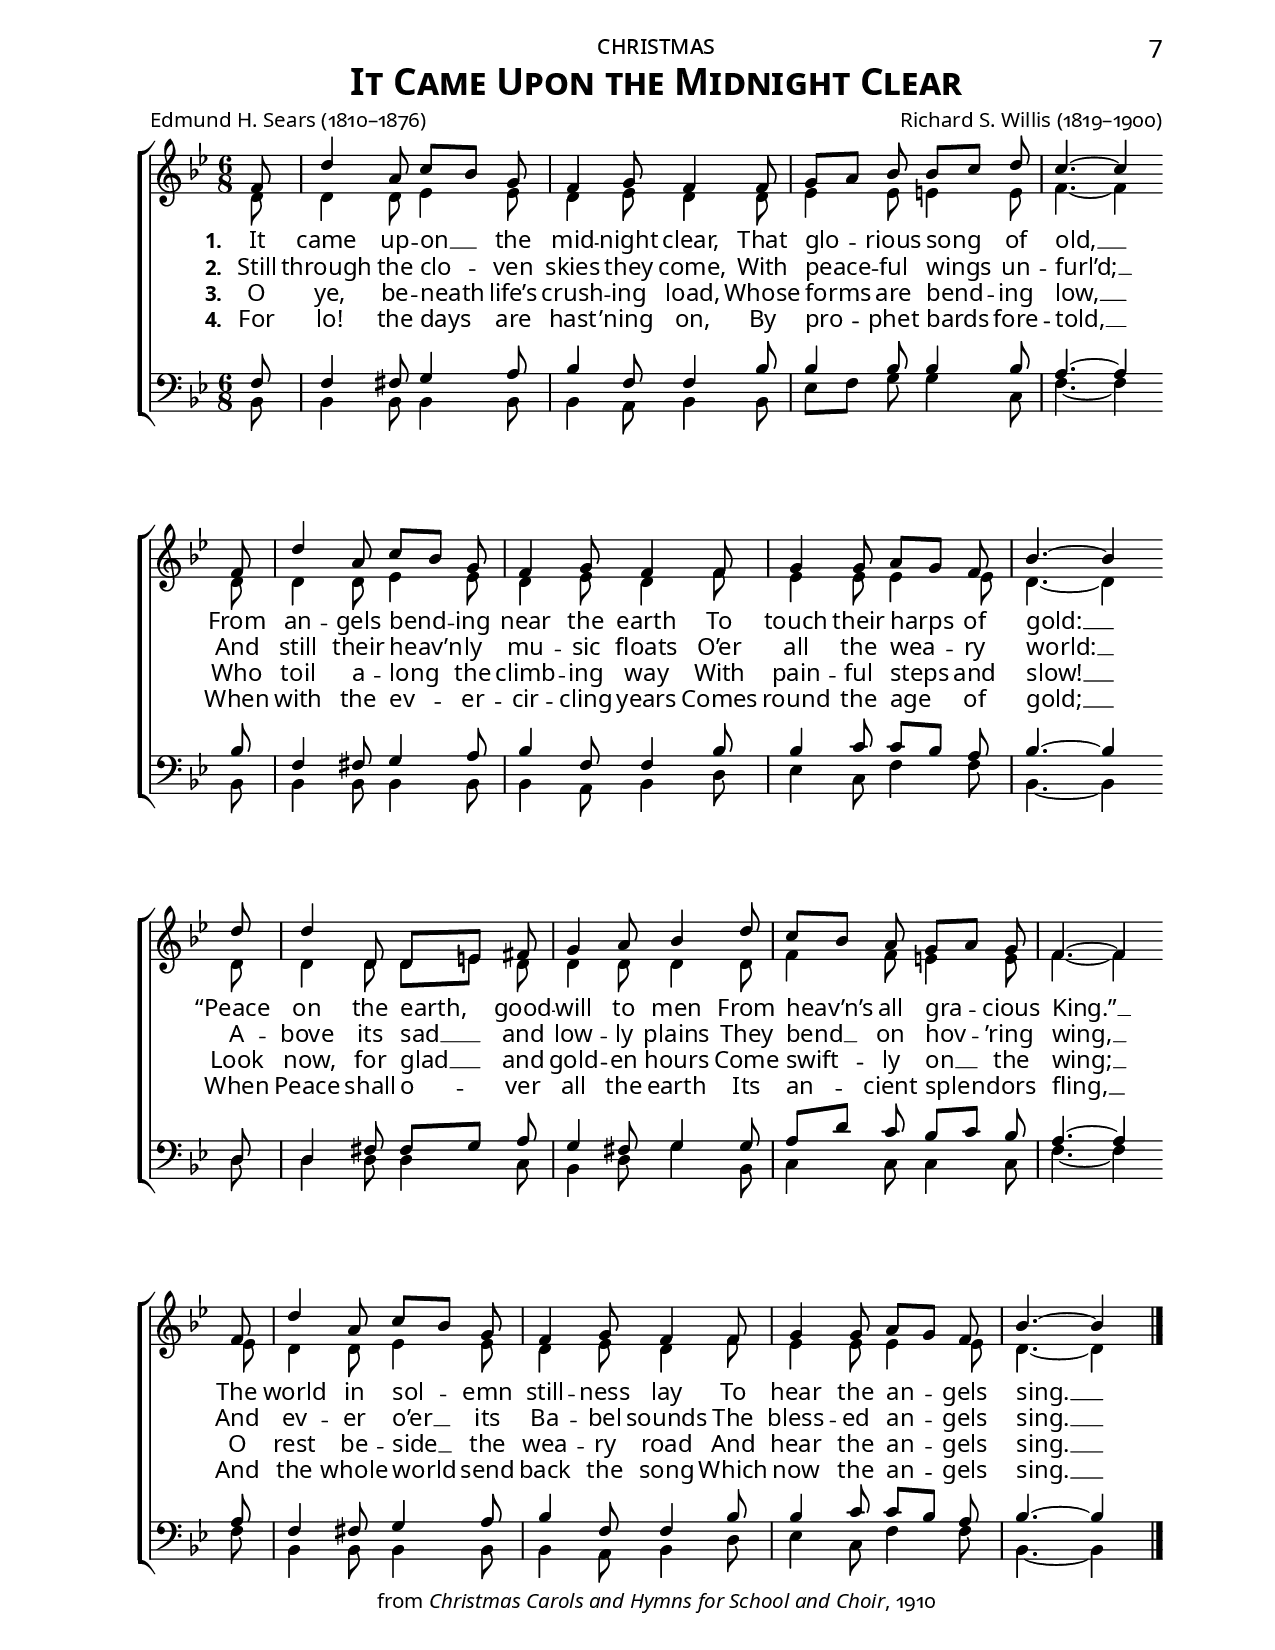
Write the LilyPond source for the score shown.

\version "2.14.2"
\include "util.ly"
\header {
  title = \markup{\override #'(font-name . "Garamond Premier Pro Semibold"){ \abs-fontsize #18 \smallCapsOldStyle"It Came Upon the Midnight Clear"}}
  poet = \markup\oldStyleNum"Edmund H. Sears (1810–1876)"
  composer = \markup\oldStyleNum"Richard S. Willis (1819–1900)"
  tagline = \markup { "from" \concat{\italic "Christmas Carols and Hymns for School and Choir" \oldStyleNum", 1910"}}
}
\paper {
  paper-height = 11\in
  paper-width = 8.5\in
  indent = 0\in
  %system-system-spacing = #'((basic-distance . 10) (padding . 0))
  %system-system-spacing =
  %  #'((basic-distance . 0)
  %     (minimum-distance . 0)
  %     (padding . -0.35)
  %     (stretchability . 100))
  ragged-last-bottom = ##f
  ragged-bottom = ##f
  two-sided = ##t
  inner-margin = 1\in
  outer-margin = 0.75\in
  top-margin = 0.26\in
  bottom-margin = 0.25\in
  first-page-number = #007
  print-first-page-number = ##t
  headerLine = \markup{\override #'(font-name . "Garamond Premier Pro") \smallCapsOldStyle"christmas"}
  oddHeaderMarkup = \markup\fill-line{
     \override #'(font-name . "Garamond Premier Pro")\abs-fontsize #12.5
     \combine 
        \fill-line{"" \on-the-fly #print-page-number-check-first
        \oldStylePageNum""
        }
        \fill-line{\headerLine}
  }
  evenHeaderMarkup = \markup {
     \override #'(font-name . "Garamond Premier Pro")\abs-fontsize #12.5
     \combine
        \on-the-fly #print-page-number-check-first
        \oldStylePageNum""
        \fill-line{\headerLine}
  }
}
#(set-global-staff-size 18) \paper{ #(define fonts (make-pango-font-tree "Garamond Premier Pro" "Garamond Premier Pro" "Garamond Premier Pro" (/ 18 20))) }
global = {
  \key bes \major
  \time 6/8
  \autoBeamOff
  \override DynamicLineSpanner #'staff-padding = #0.0
  \override DynamicLineSpanner #'Y-extent = #'(-1 . 1)
}

sopMusic = \relative c' {
  \partial 8 f8 |
  d'4 a8 c[ bes] g8 |
  f4 g8 f4 f8 |
  g[ a] bes bes[ c] d |
  c4.~ c4 \bar""\break
  
  f,8 |
  d'4 a8 c[ bes] g8 |
  f4 g8 f4 f8 |
  g4 g8 a[ g] f |
  bes4.~bes4 | \bar""\break
  
  d8 |
  d4 d,8 d[ e] fis |
  g4 a8 bes4 d8 |
  c[ bes] a g[ a] g |
  f4.~f4 \bar""\break
  
  f8 |
  d'4 a8 c[ bes] g8 |
  f4 g8 f4 f8 |
  g4 g8 a[ g] f |
  bes4.~bes4 \bar "|."
}
sopWords = \lyricmode {
  
}

altoMusic = \relative c' {
  d8 |
  d4 d8 ees4 ees8 |
  d4 ees8 d4 d8 |
  ees4 ees8 e4 e8 |
  f4.~f4 |
  
  d8 |
  d4 d8 ees4 ees8 |
  d4 ees8 d4 f8 |
  ees4 ees8 ees4 ees8 |
  d4.~ d4 |
  
  d8 |
  d4 d8 d[ e] d |
  d4 d8 d4 d8 |
  f4 f8 e4 e8 |
  f4.~ f4 |
  
  ees8 |
  d4 d8 ees4 ees8 |
  d4 ees8 d4 f8 |
  ees4 ees8 ees4 ees8 |
  d4.~ d4 \bar "|."
}
altoWords = \lyricmode {
  \dropLyricsVI
  \set stanza = #"1. "
  It came up -- on __ the mid -- night clear,
  That glo -- rious song of old, __
  From an -- gels bend -- ing near the earth
  To touch their harps of gold: __
  “Peace on the earth, good -- will to men
  From heav’n’s all gra -- cious King.”
__
  The world in sol -- emn still -- ness lay
  To hear the an -- gels sing. __
}
altoWordsII = \lyricmode {
  \dropLyricsVI
  \set stanza = #"2. "
  Still through the clo -- ven skies they come,
  With peace -- ful wings un -- furl’d;
__
  And still their heav’n -- ly mu -- sic floats
  O’er all the wea -- ry world:
__
  A -- bove its sad __ and low -- ly plains
  They bend __ on hov -- ’ring wing, __
  And ev -- er o’er __ its Ba -- bel sounds
  The bless -- ed an -- gels sing. __
}
altoWordsIII = \lyricmode {
  \dropLyricsVI
  \set stanza = #"3. "
  O ye, be -- neath life’s crush -- ing load,
  Whose forms are bend -- ing low, __
  Who toil a -- long the climb -- ing way
  With pain -- ful steps and slow! __
  Look now, for glad __ and gold -- en hours
  Come swift -- ly on __ the wing; __
  O rest be -- side __ the wea -- ry road
  And hear the an -- gels sing. __
}
altoWordsIV = \lyricmode {
  \dropLyricsVI
  \set stanza = #"4. "
  For lo! the days are hast -- ’ning on,
  By pro -- phet bards fore -- told, __
  When with the ev -- er -- cir -- cling years
  Comes round the age of gold; __
  When Peace shall o -- ver all the earth
  Its an -- cient splen -- dors fling, __
  And the whole world send back the song
  Which now the an -- gels sing. __
}

tenorMusic = \relative c {
  f8 |
  f4 fis8 g4 a8 |
  bes4 f8 f4 bes8 |
  bes4 bes8 bes4 bes8 |
  a4.~ a4 |
  
  bes8 |
  f4 fis8 g4 a8 |
  bes4 f8 f4 bes8 |
  bes4 c8 c[ bes] a |
  bes4.~ bes4 |
  
  d,8 |
  d4 fis8 fis[ g] a |
  g4 fis8 g4 g8 |
  a[ d] c bes[ c] bes |
  a4.~ a4 |
  
  a8 |
  f4 fis8 g4 a8 |
  bes4 f8 f4 bes8 |
  bes4 c8 c[ bes] a |
  bes4.~ bes4 \bar "|."
}
tenorWords = \lyricmode {

}

bassMusic = \relative c {
  bes8 |
  bes4 bes8 bes4 bes8 |
  bes4 a8 bes4 bes8 |
  ees[ f] g g4 c,8 |
  f4.~ f4 |
  
  bes,8 |
  bes4 bes8 bes4 bes8 |
  bes4 a8 bes4 d8 |
  ees4 c8 f4 f8 |
  bes,4.~ bes4 |
  
  d8 |
  d4 d8 d4 c8 |
  bes4 d8 g4 bes,8 |
  c4 c8 c4 c8 |
  f4.~ f4 |
  
  f8 |
  bes,4 bes8 bes4 bes8 |
  bes4 a8 bes4 d8 |
  ees4 c8 f4 f8 |
  bes,4.~ bes4 \bar "|."
}
bassWords = \lyricmode {

}

\score {
  <<
   \new ChoirStaff <<
%    \new Lyrics = sopranos \with { \override VerticalAxisGroup #'nonstaff-relatedstaff-spacing = #'((basic-distance . 1)) }
    \new Staff = women <<
      \new Voice = "sopranos" { \voiceOne << \global \sopMusic >> }
      \new Voice = "altos" { \voiceTwo << \global \altoMusic >> }
    >>
    \new Lyrics \with { alignAboveContext = #"women" \override VerticalAxisGroup #'nonstaff-relatedstaff-spacing = #'((basic-distance . 1))} \lyricsto "sopranos" \sopWords
    \new Lyrics = "altosIV"  \with { alignBelowContext = #"women" \override VerticalAxisGroup #'nonstaff-relatedstaff-spacing = #'((basic-distance . 1))} \lyricsto "sopranos" \altoWordsIV
    \new Lyrics = "altosIII"  \with { alignBelowContext = #"women" \override VerticalAxisGroup #'nonstaff-relatedstaff-spacing = #'((basic-distance . 1))} \lyricsto "sopranos" \altoWordsIII
    \new Lyrics = "altosII"  \with { alignBelowContext = #"women" \override VerticalAxisGroup #'nonstaff-relatedstaff-spacing = #'((basic-distance . 1))} \lyricsto "sopranos" \altoWordsII
    \new Lyrics = "altos"  \with { alignBelowContext = #"women" \override VerticalAxisGroup #'nonstaff-relatedstaff-spacing = #'((basic-distance . 1))} \lyricsto "sopranos" \altoWords
   \new Staff = men <<
      \clef bass
      \new Voice = "tenors" { \voiceOne << \global \tenorMusic >> }
      \new Voice = "basses" { \voiceTwo << \global \bassMusic >> }
    >>
    \new Lyrics \with { alignAboveContext = #"men" \override VerticalAxisGroup #'nonstaff-relatedstaff-spacing = #'((basic-distance . 1)) } \lyricsto "tenors" \tenorWords
    \new Lyrics \with { alignBelowContext = #"men" \override VerticalAxisGroup #'nonstaff-relatedstaff-spacing = #'((basic-distance . 1)) } \lyricsto "basses" \bassWords
  >>
%    \new PianoStaff << \new Staff { \new Voice { \pianoRH } } \new Staff { \clef "bass" \pianoLH } >>
  >>
  \layout {
  \context {
    \Lyrics
    \override LyricText #'font-size = #1.3
  }
    \context {
      \Score
      %\override SpacingSpanner #'base-shortest-duration = #(ly:make-moment 1 8)
      %\override SpacingSpanner #'common-shortest-duration = #(ly:make-moment 1 4)
    }
    \context {
      % Remove all empty staves
      % \Staff \RemoveEmptyStaves \override VerticalAxisGroup #'remove-first = ##t
    }
    \context {
      \Lyrics
      \override LyricText #'X-offset = #center-on-word
    }
  }
}

